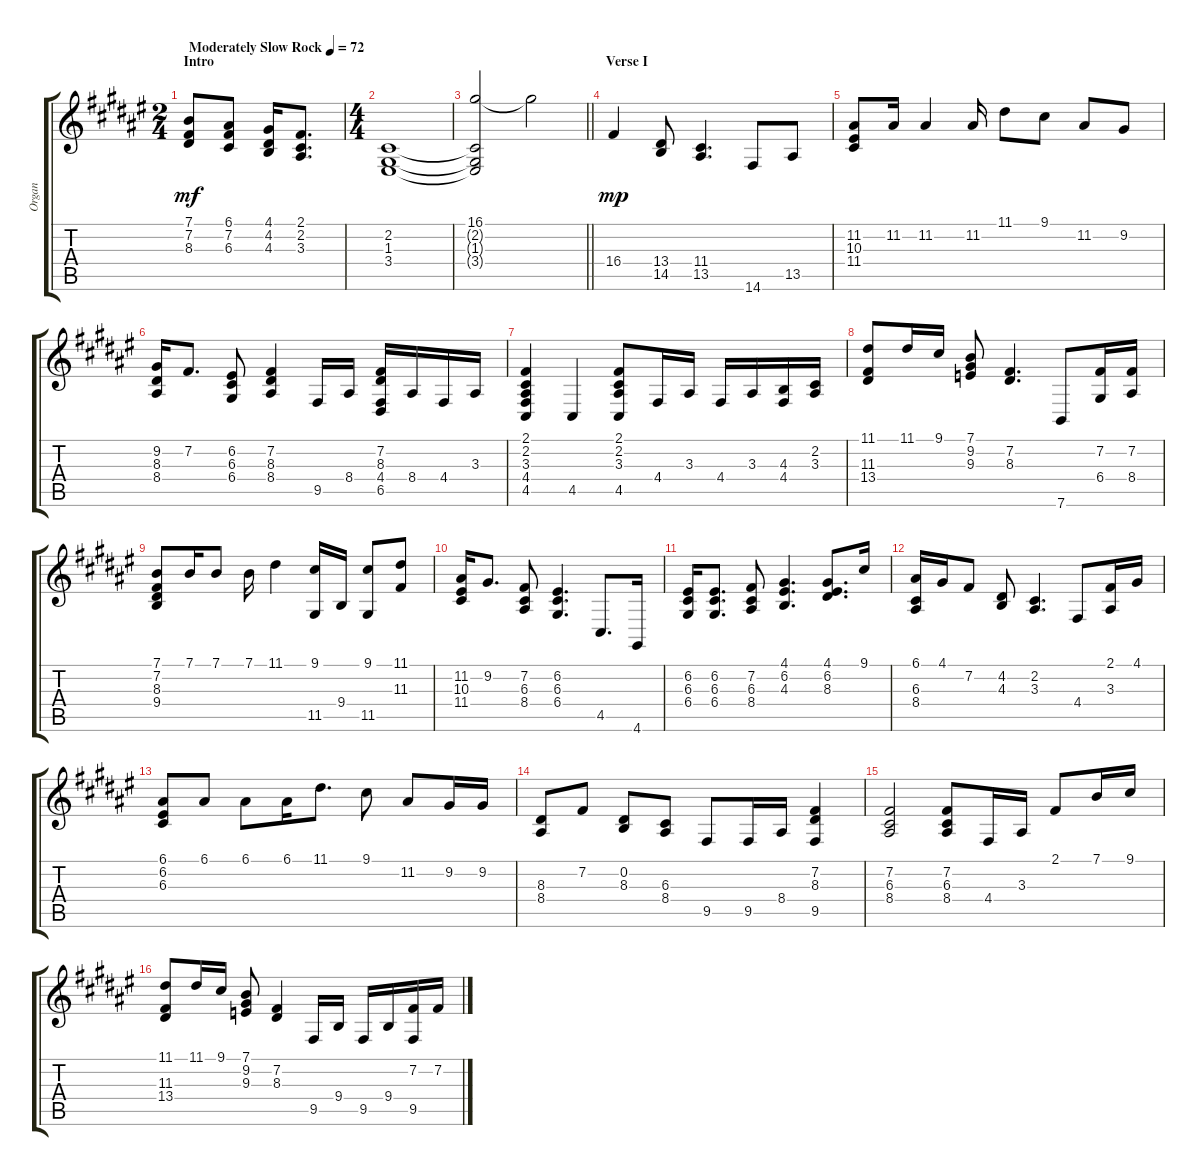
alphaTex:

\track ("Organ" "Organ") {instrument rockorgan}
\staff {score tabs}
\tuning (E4 B3 G3 D3 A2 E2) {hide}
\ts (2 4)
\section ("" "Intro")
\tempo (72 "Moderately Slow Rock")
\clef g2
\ks f#
(7.1 7.2 8.3).8{dy mf instrument brasssection} (6.1 7.2 6.3).8 (4.1 4.2 4.3).16 (2.1 2.2 3.3).8{d} |
\ts (4 4)
(2.2 1.3 3.4).1 |
\barLineRight lightlight
(16.1 2.2{t} 1.3{t} 3.4{t}).2{instrument rockorgan} 16.1{t}.2 |
\section ("" "Verse I")
16.4.4{dy mp} (13.4 14.5).8 (11.4 13.5).4{d} 14.6.8 13.5.8 |
(11.2 10.3 11.4).8 11.2.16 11.2.4 11.2.16 11.1.8 9.1.8 11.2.8 9.2.8 |
(9.2 8.3 8.4).16 7.2.8{d} (6.2 6.3 6.4).8 (7.2 8.3 8.4).4 9.5.16 8.4.16 (7.2 8.3 4.4 6.5).16 8.4.16 4.4.16 3.3.16 |
(2.1 2.2 3.3 4.4 4.5).4 4.5.4 (2.1 2.2 3.3 4.5).8 4.4.16 3.3.16 4.4.16 3.3.16 (4.3 4.4).16 (2.2 3.3).16 |
(11.1 11.3 13.4).8 11.1.16 9.1.16 (7.1 9.2 9.3).8 (7.2 8.3).4{d} 7.6.8 (7.2 6.4).16 (7.2 8.4).16 |
(7.1 7.2 8.3 9.4).8 7.1.16 7.1.8 7.1.16 11.1.4 (9.1 11.5).16 9.4.16 (9.1 11.5).8 (11.1 11.3).8 |
(11.2 10.3 11.4).16 9.2.8{d} (7.2 6.3 8.4).8 (6.2 6.3 6.4).4{d} 4.5.8{d} 4.6.16 |
(6.2 6.3 6.4).16 (6.2 6.3 6.4).8{d} (7.2 6.3 8.4).8 (4.1 6.2 4.3).4{d} (4.1 6.2 8.3).8{d} 9.1.16 |
(6.1 6.3 8.4).16 4.1.16 7.2.8 (4.2 4.3).8 (2.2 3.3).4{d} 4.4.8 (2.1 3.3).16 4.1.16 |
(6.1 6.2 6.3).8 6.1.8 6.1.8 6.1.16 11.1.8{d} 9.1.8 11.2.8 9.2.16 9.2.16 |
(8.3 8.4).8 7.2.8 (0.2 8.3).8 (6.3 8.4).8 9.5.8 9.5.16 8.4.16 (7.2 8.3 9.5).4 |
(7.2 6.3 8.4).2 (7.2 6.3 8.4).8 4.4.16 3.3.16 2.1.8 7.1.16 9.1.16 |
(11.1 11.3 13.4).8 11.1.16 9.1.16 (7.1 9.2 9.3).8 (7.2 8.3).4 9.5.16 9.4.16 9.5.16 9.4.16 (7.2 9.5).16 7.2.16
